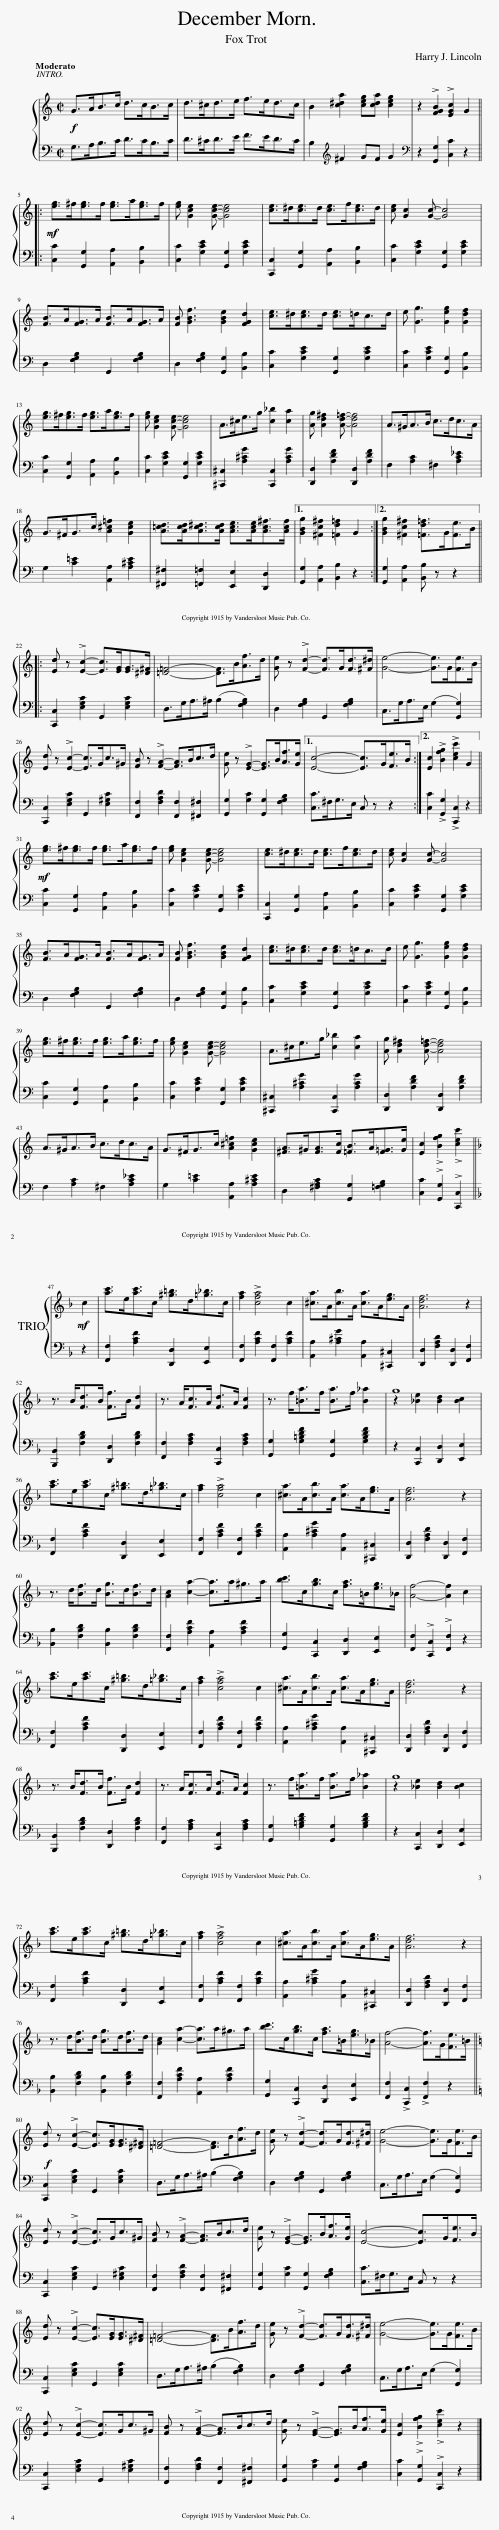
X:1
%%score { ( 1 3 ) | 2 }
L:1/8
Q:1/4=180
M:2/2
I:linebreak $
K:C
V:1 treble
V:3 treble
V:2 bass
V:1
!f! G>AB>c d>cB>c | d>^cd>e f>ed>c | B2 [c^da]2 [ceg][cda] [ceg]2 | z2 !>![FGB]2 !>![EGc]2 G2 |:$!mf! [eg]>^f[eg]>f [eg]>a[eg]>f | %5
 [eg] [Gce]2 [Gce]- [Gce]4 | [ce]>^d[ce]>d [ce]>f[ce]>d | [ce] [Gc]2 [Gc]- [Gc]4 |$ [FB]>A[FG]>A [FB]>A[FG]>A | [FB] [GBf]3 [GBe]2 [FGd]2 | %10
 [ce]>^d[ce]>d [ce]>=dc>d | e [Gg]3 [Geg]2 [Gdf]2 |$ [eg]>^f[eg]>f [eg]>a[eg]>f | [eg] [Gce]2 [Gce]- [Gce]4 | A>^ce>g [c_b]2 [ca]2 | %15
 [Ag] [Ad^f]2 [Ad=f]- [Adf]4 | A>^GA>B c>dc>A |$ G>^FG>c [A^c=f]2 [Gce]2 | [A=cd]>[Acd][Ac^d]>[Acd] [Ace]>[Ace][Ac^f]>[Acf] |1 [GBg]2 [^Fc^f]2 [=Fd=f]2 G2 :|2 %20
 [GBg]2 [^Fc^f]2 [=Fd=f]>G[Fe]>B |:$ [Ed] z !>![Ec]2- [Ec]>[EG][EG]>[^D^F] | [=D=F]4- [DF]>B[Af]>d | [Ge] z !>![Fd]2- [Fd]>G[Fd]>[^F^d] | [Ge]4- [Ge]>G[Fe]>B |$ %25
 [Ed] z !>![Ec]2- [Ec]>Gc>^G | [FB] z !>![FA]2- [FA]>Bc>d | [Ge] z !>![EG]2- [EG]>B[Af]>[Ge] |1 [Ec]4- [Ec]>G[Fe]>B :|2 [Ec]2 !>![Bfg]2 !>![cec']2 G2 ||$ %30
!mf! [eg]>^f[eg]>f [eg]>a[eg]>f | [eg] [Gce]2 [Gce]- [Gce]4 | [ce]>^d[ce]>d [ce]>f[ce]>d | [ce] [Gc]2 [Gc]- [Gc]4 |$ [FB]>A[FG]>A [FB]>A[FG]>A | %35
 [FB] [GBf]3 [GBe]2 [FGd]2 | [ce]>^d[ce]>d [ce]>=dc>d | e [Gg]3 [Geg]2 [Gdf]2 |$ [eg]>^f[eg]>f [eg]>a[eg]>f | [eg] [Gce]2 [Gce]- [Gce]4 | %40
 A>^ce>g [c_b]2 [ca]2 | [Ag] [Ad^f]2 [Ad=f]- [Adf]4 |$ A>^GA>B c>dc>A | G>^FG>c [A^c=f]2 [Gce]2 | [^FA]>^G[FA]>[Fc] [=FB]>A[F=G]>[Ge] | %45
 [Ec]2 !>![Bfg]2 !>![cec']2 ||$[K:F]!mf! c2 | [ac']>e[ac']>c [^g=b]>d[=g_b]>c | [fa]2 !>![cfa]4 c2 | [^ca]>A[cb]>A [ca]>A[eg]>A | %50
 [Adf]6 z2 |$ z3/2 B<[Fd]B/ [Ff]>B [Fd]2 | z3/2 A<[Fc]A/ [Fd]>A [Fc]2 | z3/2 f<[=Ba]f/ [Ba]>f [B_a]2 | z2 [_Be]2 [Bd]2 [Bc]2 |$ %55
 [ac']>e[ac']>c [^g=b]>d[=g_b]>c | [fa]2 !>![cfa]4 c2 | [^ca]>A[cb]>A [ca]>A[eg]>A | [Adf]6 z2 |$ z3/2 d<[Bf]d/ [Bg]>d[Bf]>d | %60
 [Ac]2 [ca]2- [ca]>a^g>a | [bc']>c[gb]>c [fa]>=B[eg]>_B | [Af]4- [Af]2 c2 |$ [ac']>e[ac']>c [^g=b]>d[=g_b]>c | [fa]2 !>![cfa]4 c2 | %65
 [^ca]>A[cb]>A [ca]>A[eg]>A | [Adf]6 z2 |$ z3/2 B<[Fd]B/ [Ff]>B [Fd]2 | z3/2 A<[Fc]A/ [Fd]>A [Fc]2 | z3/2 f<[=Ba]f/ [Ba]>f [B_a]2 | %70
 z2 [_Be]2 [Bd]2 [Bc]2 |$ [ac']>e[ac']>c [^g=b]>d[=g_b]>c | [fa]2 !>![cfa]4 c2 | [^ca]>A[cb]>A [ca]>A[eg]>A | [Adf]6 z2 |$ %75
 z3/2 d<[Bf]d/ [Bg]>d[Bf]>d | [Ac]2 [ca]2- [ca]>a^g>a | [bc']>c[gb]>c [fa]>=B[eg]>_B | [Af]4- [Af]>G[Fe]>=B ||$[K:C]!f! [Ed] z !>![Ec]2- [Ec]>[EG][EG]>[^D^F] | %80
 [=D=F]4- [DF]>B[Af]>d | [Ge] z !>![Fd]2- [Fd]>G[Fd]>[^F^d] | [Ge]4- [Ge]>G[Fe]>B |$ [Ed] z !>![Ec]2- [Ec]>Gc>^G | [FB] z !>![FA]2- [FA]>Bc>d | %85
 [Ge] z !>![EG]2- [EG]>B[Af]>[Ge] | [Ec]4- [Ec]>G[Fe]>B |$ [Ed] z !>![Ec]2- [Ec]>[EG][EG]>[^D^F] | [=D=F]4- [DF]>B[Af]>d | [Ge] z !>![Fd]2- [Fd]>G[Fd]>[^F^d] | %90
 [Ge]4- [Ge]>G[Fe]>B |$ [Ed] z !>![Ec]2- [Ec]>Gc>^G | [FB] z !>![FA]2- [FA]>Bc>d | [Ge] z !>![EG]2- [EG]>B[Af]>[Ge] | [Ec]2 !>![Bfg]2 !>![cec']2 z2 |] %95
V:2
 G,>A,B,>C D>CB,>C | D>^CD>E F>ED>C | B,2[K:treble] ^F2 GF G2 |[K:bass] z2 [G,,G,]2 [C,C]2 z2 |:$ [C,C]2 [G,,G,]2 [A,,A,]2 [B,,B,]2 | %5
 [C,C]2 [G,CE]2 [G,,G,]2 [G,CE]2 | [C,,C,]2 [G,,G,]2 [A,,A,]2 [B,,B,]2 | [C,C]2 [G,CE]2 [G,,G,]2 [G,CE]2 |$ D,2 [F,G,B,]2 G,,2 [F,G,B,]2 | D,2 [F,G,B,]2 [G,,G,]2 [B,,B,]2 | %10
 [C,C]2 [G,CE]2 [G,,G,]2 [G,CE]2 | [C,C]2 [G,CE]2 [G,,G,]2 [B,,B,]2 |$ [C,C]2 [G,,G,]2 [A,,A,]2 [B,,B,]2 | [C,C]2 [G,CE]2 [G,,G,]2 [G,CE]2 | [^C,,^C,]2 [A,^CG]2 [C,,C,]2 [A,CG]2 | %15
 [D,,D,]2 [A,DF]2 [D,,D,]2 [A,DF]2 | F,2 [A,C]2 ^F,2 [A,C_E]2 |$ G,2 [C=E]2 [A,,A,]2 [A,^CE]2 | [^F,,^F,]2 [=F,,=F,]2 [E,,E,]2 [D,,D,]2 |1 [G,,G,]2 [A,,A,]2 [B,,B,]2 z2 :|2 %20
 [G,,G,]2 [A,,A,]2 [B,,B,] z z2 |:$ [C,,C,]2 [E,G,C]2 G,,2 [E,G,C]2 | D,>G,A,>^A, (B,2 [F,G,B,]2) | D,2 [F,G,B,]2 G,,2 [F,G,B,]2 | C,>G,A,>E, (G,2 [G,,G,]2) |$ %25
 [C,,C,]2 [E,G,C]2 G,,2 [E,^G,C]2 | [F,,F,]2 [F,A,D]2 [F,,F,]2 [^F,,^F,]2 | [G,,G,]2 [G,C]2 [G,,G,]2 [F,G,B,]2 |1 [C,C]>^F,G,>E, C, z z2 :|2 [C,C]2 !>![G,,G,]2 !>![C,,C,]2 z2 ||$ %30
 [C,C]2 [G,,G,]2 [A,,A,]2 [B,,B,]2 | [C,C]2 [G,CE]2 [G,,G,]2 [G,CE]2 | [C,,C,]2 [G,,G,]2 [A,,A,]2 [B,,B,]2 | [C,C]2 [G,CE]2 [G,,G,]2 [G,CE]2 |$ D,2 [F,G,B,]2 G,,2 [F,G,B,]2 | %35
 D,2 [F,G,B,]2 [G,,G,]2 [B,,B,]2 | [C,C]2 [G,CE]2 [G,,G,]2 [G,CE]2 | [C,C]2 [G,CE]2 [G,,G,]2 [B,,B,]2 |$ [C,C]2 [G,,G,]2 [A,,A,]2 [B,,B,]2 | [C,C]2 [G,CE]2 [G,,G,]2 [G,CE]2 | %40
 [^C,,^C,]2 [A,^CG]2 [C,,C,]2 [A,CG]2 | [D,,D,]2 [A,DF]2 [D,,D,]2 [A,DF]2 |$ F,2 [A,C]2 ^F,2 [A,C_E]2 | G,2 [C=E]2 [A,,A,]2 [A,^CE]2 | D,2 [^F,A,C]2 [G,,G,]2 [=F,G,B,]2 | %45
 [C,C]2 !>![G,,G,]2 !>![C,,C,]2 ||$[K:F] z2 | [F,,F,]2 [A,CF]2 [D,,D,]2 [E,,E,]2 | [F,,F,]2 [A,CF]2 [F,,F,]2 [A,CF]2 | [A,,A,]2 [A,^CG]2 [A,,A,]2 [^C,,^C,]2 | %50
 [D,,D,]2 [F,A,D]2 [D,,D,]2 [F,,F,]2 |$ [B,,,B,,]2 [F,B,D]2 [D,,D,]2 [F,B,D]2 | [F,,F,]2 [F,A,C]2 [C,,C,]2 [F,A,C]2 | [G,,G,]2 [G,=B,DF]2 [G,,G,]2 [G,B,DF]2 | z2 [C,,C,]2 [D,,D,]2 [E,,E,]2 |$ %55
 [F,,F,]2 [A,CF]2 [D,,D,]2 [E,,E,]2 | [F,,F,]2 [A,CF]2 [F,,F,]2 [A,CF]2 | [A,,A,]2 [A,^CG]2 [A,,A,]2 [^C,,^C,]2 | [D,,D,]2 [F,A,D]2 [D,,D,]2 [F,,F,]2 |$ [B,,B,]2 [F,B,D]2 [B,,B,]2 [F,B,D]2 | %60
 [F,,F,]2 [A,CF]2 [A,,A,]2 [A,CF]2 | [G,,G,]2 [C,,C,]2 [D,,D,]2 [E,,E,]2 | [F,,F,]2 !>![C,,C,]2 !>![F,,F,]2 z2 |$ [F,,F,]2 [A,CF]2 [D,,D,]2 [E,,E,]2 | [F,,F,]2 [A,CF]2 [F,,F,]2 [A,CF]2 | %65
 [A,,A,]2 [A,^CG]2 [A,,A,]2 [^C,,^C,]2 | [D,,D,]2 [F,A,D]2 [D,,D,]2 [F,,F,]2 |$ [B,,,B,,]2 [F,B,D]2 [D,,D,]2 [F,B,D]2 | [F,,F,]2 [F,A,C]2 [C,,C,]2 [F,A,C]2 | [G,,G,]2 [G,=B,DF]2 [G,,G,]2 [G,B,DF]2 | %70
 z2 [C,,C,]2 [D,,D,]2 [E,,E,]2 |$ [F,,F,]2 [A,CF]2 [D,,D,]2 [E,,E,]2 | [F,,F,]2 [A,CF]2 [F,,F,]2 [A,CF]2 | [A,,A,]2 [A,^CG]2 [A,,A,]2 [^C,,^C,]2 | [D,,D,]2 [F,A,D]2 [D,,D,]2 [F,,F,]2 |$ %75
 [B,,B,]2 [F,B,D]2 [B,,B,]2 [F,B,D]2 | [F,,F,]2 [A,CF]2 [A,,A,]2 [A,CF]2 | [G,,G,]2 [C,,C,]2 [D,,D,]2 [E,,E,]2 | [F,,F,]2 !>![C,,C,]2 !>![F,,F,]2 z2 ||$[K:C] [C,,C,]2 [E,G,C]2 G,,2 [E,G,C]2 | %80
 D,>G,A,>^A, (B,2 [F,G,B,]2) | D,2 [F,G,B,]2 G,,2 [F,G,B,]2 | C,>G,A,>E, (G,2 [G,,G,]2) |$ [C,,C,]2 [E,G,C]2 G,,2 [E,^G,C]2 | [F,,F,]2 [F,A,D]2 [F,,F,]2 [^F,,^F,]2 | %85
 [G,,G,]2 [G,C]2 [G,,G,]2 [F,G,B,]2 | [C,C]>^F,G,>E, C, z z2 |$ [C,,C,]2 [E,G,C]2 G,,2 [E,G,C]2 | D,>G,A,>^A, (B,2 [F,G,B,]2) | D,2 [F,G,B,]2 G,,2 [F,G,B,]2 | %90
 C,>G,A,>E, (G,2 [G,,G,]2) |$ [C,,C,]2 [E,G,C]2 G,,2 [E,^G,C]2 | [F,,F,]2 [F,A,D]2 [F,,F,]2 [^F,,^F,]2 | [G,,G,]2 [G,C]2 [G,,G,]2 [F,G,B,]2 | [C,C]2 !>![G,,G,]2 !>![C,,C,]2 z2 |] %95
V:3
 x8 | x8 | x8 | x8 |:$ x8 | %5
 x8 | x8 | x8 |$ x8 | x8 | %10
 x8 | x8 |$ x8 | x8 | x8 | %15
 x8 | x8 |$ x8 | x8 |1 x8 :|2 %20
 x8 |:$ x8 | x8 | x8 | x8 |$ %25
 x8 | x8 | x8 |1 x8 :|2 x8 ||$ %30
 x8 | x8 | x8 | x8 |$ x8 | %35
 x8 | x8 | x8 |$ x8 | x8 | %40
 x8 | x8 |$ x8 | x8 | x8 | %45
 x6 ||$[K:F] x2 | x8 | x8 | x8 | %50
 x8 |$ x8 | x8 | x8 | g8 |$ %55
 x8 | x8 | x8 | x8 |$ x8 | %60
 x8 | x8 | x8 |$ x8 | x8 | %65
 x8 | x8 |$ x8 | x8 | x8 | %70
 g8 |$ x8 | x8 | x8 | x8 |$ %75
 x8 | x8 | x8 | x8 ||$[K:C] x8 | %80
 x8 | x8 | x8 |$ x8 | x8 | %85
 x8 | x8 |$ x8 | x8 | x8 | %90
 x8 |$ x8 | x8 | x8 | x8 |] %95
